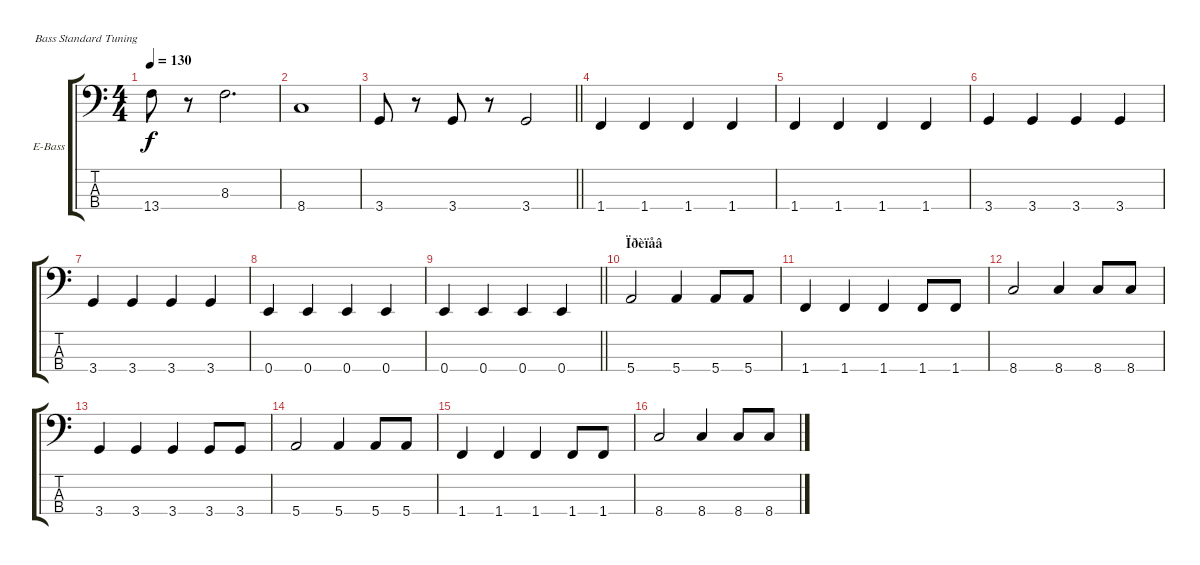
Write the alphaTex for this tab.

\bracketExtendMode groupsimilarinstruments
\firstSystemTrackNameOrientation horizontal
\otherSystemsTrackNameOrientation horizontal
\track ("Bass Guitar" "E-Bass") {instrument electricbassfinger}
\staff {score tabs}
\tuning (G2 D2 A1 E1)
\ts (4 4)
\tempo 130
\clef f4
\ks c
13.4.8{dy f} r.8 8.3.2{d} |
8.4.1 |
\barLineRight lightlight
3.4.8 r.8 3.4.8 r.8 3.4.2 |
\section ("" "")
1.4.4 1.4.4 1.4.4 1.4.4 |
1.4.4 1.4.4 1.4.4 1.4.4 |
3.4.4 3.4.4 3.4.4 3.4.4 |
3.4.4 3.4.4 3.4.4 3.4.4 |
0.4.4 0.4.4 0.4.4 0.4.4 |
\barLineRight lightlight
0.4.4 0.4.4 0.4.4 0.4.4 |
\section ("" "Ïðèïåâ")
5.4.2 5.4.4 5.4.8 5.4.8 |
1.4.4 1.4.4 1.4.4 1.4.8 1.4.8 |
8.4.2 8.4.4 8.4.8 8.4.8 |
3.4.4 3.4.4 3.4.4 3.4.8 3.4.8 |
5.4.2 5.4.4 5.4.8 5.4.8 |
1.4.4 1.4.4 1.4.4 1.4.8 1.4.8 |
8.4.2 8.4.4 8.4.8 8.4.8
